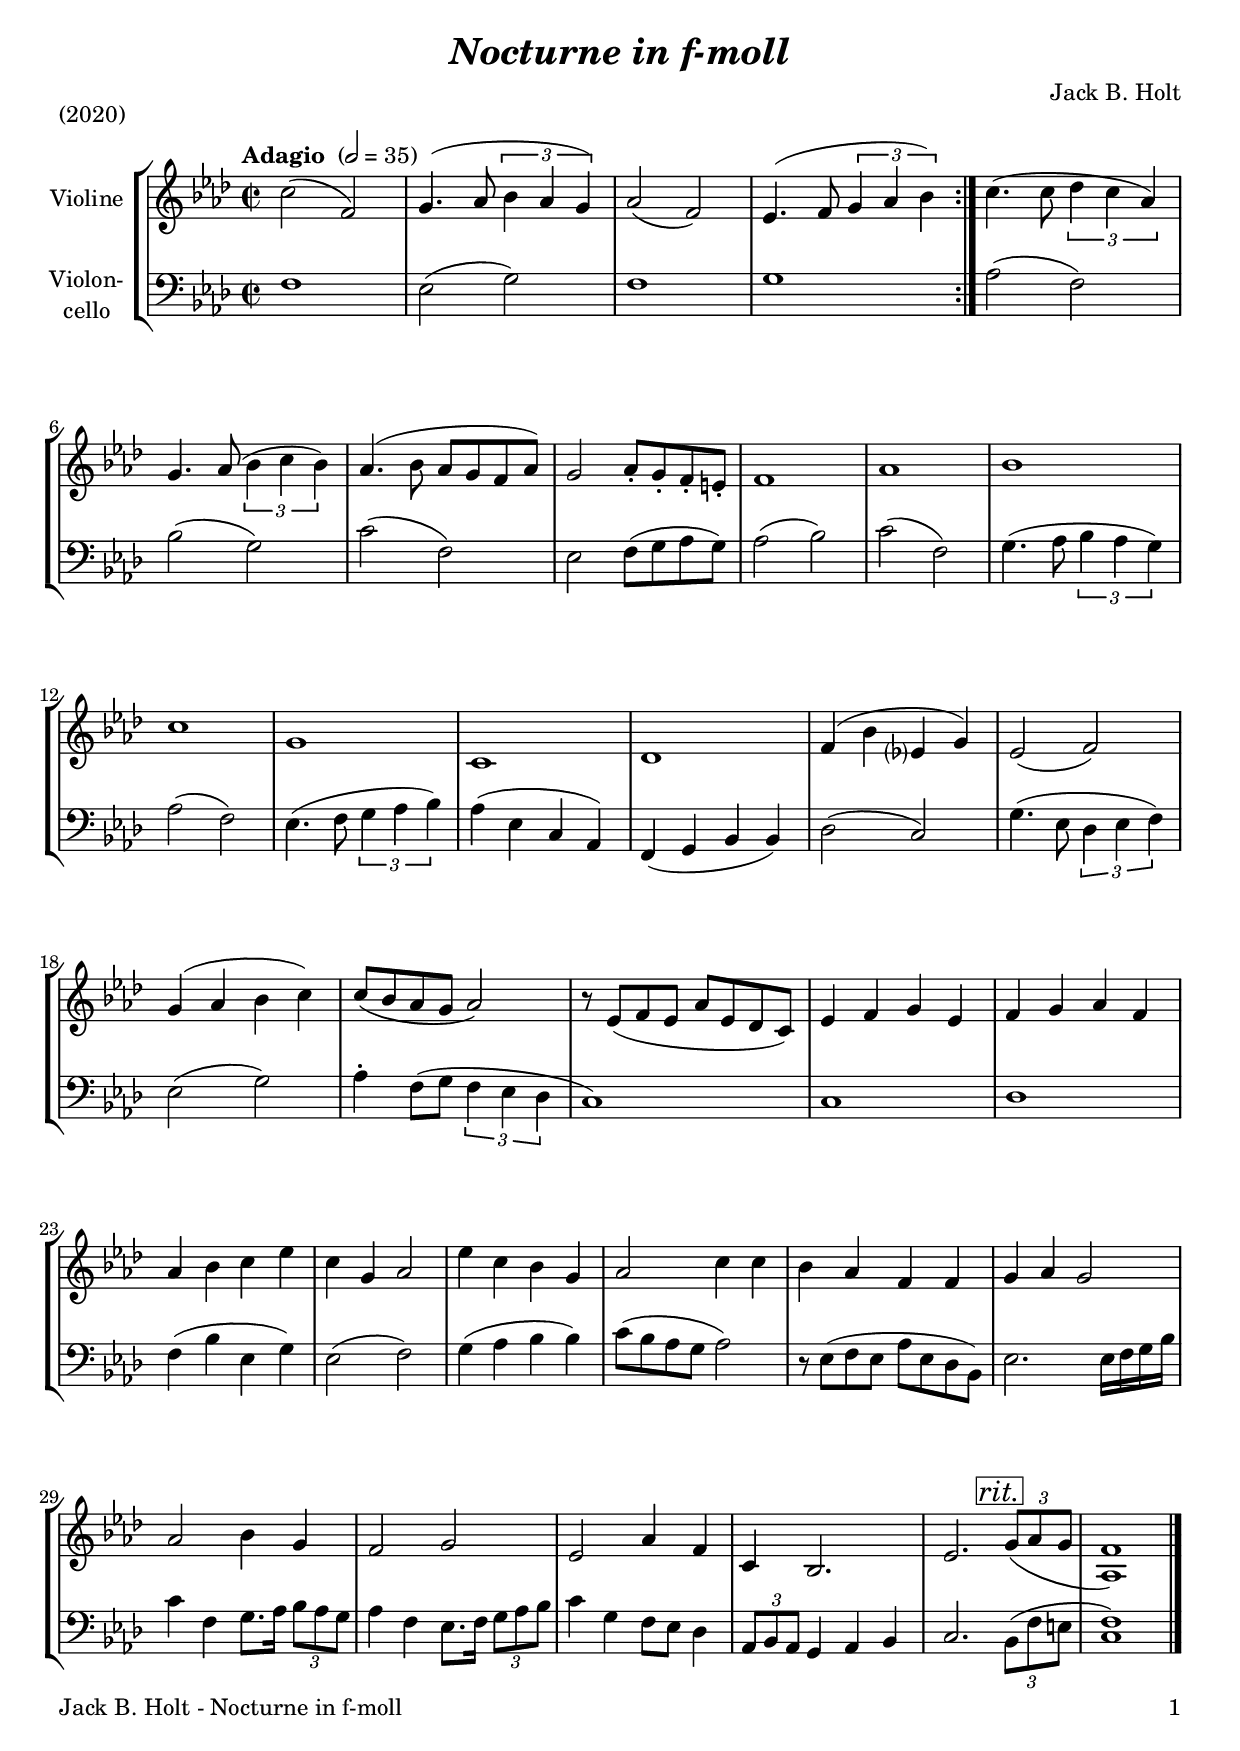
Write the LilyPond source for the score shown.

\version "2.18.2"
\include "deutsch.ly"
  
#(set-global-staff-size 20)

\header {
  title     = \markup \bold \italic "Nocturne in f-moll"
  composer  = "Jack B. Holt"
%  arranger  = ""
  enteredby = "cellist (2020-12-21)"
  piece     = "(2020)"
}

voiceconsts = {
  \key f \minor
  \time 2/2
  \clef "treble"
%  \numericTimeSignature
  % Set default beaming for all staves
%  \set Timing.beamExceptions = #'()
%  \set Timing.baseMoment     = #(ly:make-moment 1 4)
%  \set Timing.beatStructure  = #'(1 1 1)
  \tempo "Adagio " 2=35
}

mivl = "violin"
%miba = "pizzicato strings"
miba = "cello"

arco = \markup \italic "arco"
pizz = \markup \italic "pizz."
rit  = \mark \markup \box \italic "rit."
simi = \markup \italic "simile"

va = \relative c'' {
  \voiceconsts

  \repeat volta 2 {
    c2( f,)
    g4.( as8 \tuplet 3/2 2 { b4 as g) }
    as2( f)
    es4.( f8 \tuplet 3/2 2 { g4 as b) }
  }
  c4.( c8 \tuplet 3/2 2 { des4 c as) }
  g4. as8( \tuplet 3/2 2 { b4 c b) }
  as4.( b8 as g f as)

  g2 as8-. g-. f-. e-.
  f1
  as
  b
  c
  g
  c,
  des
  f4( b es,? g)

  es2( f)
  g4( as b c)
  c8( b as g as2)
  r8 es( f es as es des c)
  es4 f g es
  f g as f
  as b c es
  c g as2

  es'4 c b g
  as2 c4 c
  b as f f
  g as g2
  as b4 g
  f2 g

  es as4 f
  c b2.
  es \rit \tuplet 3/2 4 { g8( as g }
  <as, f'>1) \bar "|."
}

vb = \relative c {
  \voiceconsts
  \clef "bass"
  
  \repeat volta 2 {
    f1
    es2( g)
    f1
    g
  }
  as2( f)
  b( g)
  c( f,)

  es f8( g as g)
  as2( b)
  c( f,)
  g4.( as8 \tuplet 3/2 2 { b4 as g) }
  as2( f)
  es4.( f8 \tuplet 3/2 2 { g4 as b) }
  as( es c as)
  f( g b b)
  des2( c)

  g'4.( es8 \tuplet 3/2 2 { des4 es f) }
  es2( g)
  as4-. f8( g \tuplet 3/2 2 { f4 es des }
  c1)
  c
  des
  f4( b es, g)
  es2( f)

  g4( as b b)
  c8( b as g as2)
  r8 es( f es as es des b)
  es2. es16 f g b
  c4 f, g8.[ as16] \tuplet 3/2 4 { b8 as g }
  as4 f es8.[ f16] \tuplet 3/2 4 { g8 as b }

  c4 g f8 es des4
  \tuplet 3/2 4 { as8 b as } g4 as b
  c2. \rit \tuplet 3/2 4 { b8( f' e }
  <c f>1) \bar "|."
}


music = \new StaffGroup <<
      \new Staff {
	\set Staff.midiInstrument = \mivl
	\set Staff.instrumentName = \markup \center-column { "Violine" }
	\transpose f f { \va }
      }

      \new Staff {
	\set Staff.midiInstrument = \miba
	\set Staff.instrumentName = \markup \center-column { "Violon-" "cello" }
	\transpose f f { \vb }
      }
>>

\book {
   \paper {
    print-page-number = ##t
    print-first-page-number = ##t
    ragged-last-bottom = ##f
    oddHeaderMarkup = \markup \null
    evenHeaderMarkup = \markup \null
    oddFooterMarkup = \markup {
      \fill-line {
        \on-the-fly #print-page-number-check-first
        "Jack B. Holt - Nocturne in f-moll" \fromproperty #'page:page-number-string
      }
    }
    evenFooterMarkup = \oddFooterMarkup
  } \score {
    \music
    \layout {}
  }

  \score {
    \unfoldRepeats \music

    \midi {
      \context {
        \Score
      }
    }
  }
}